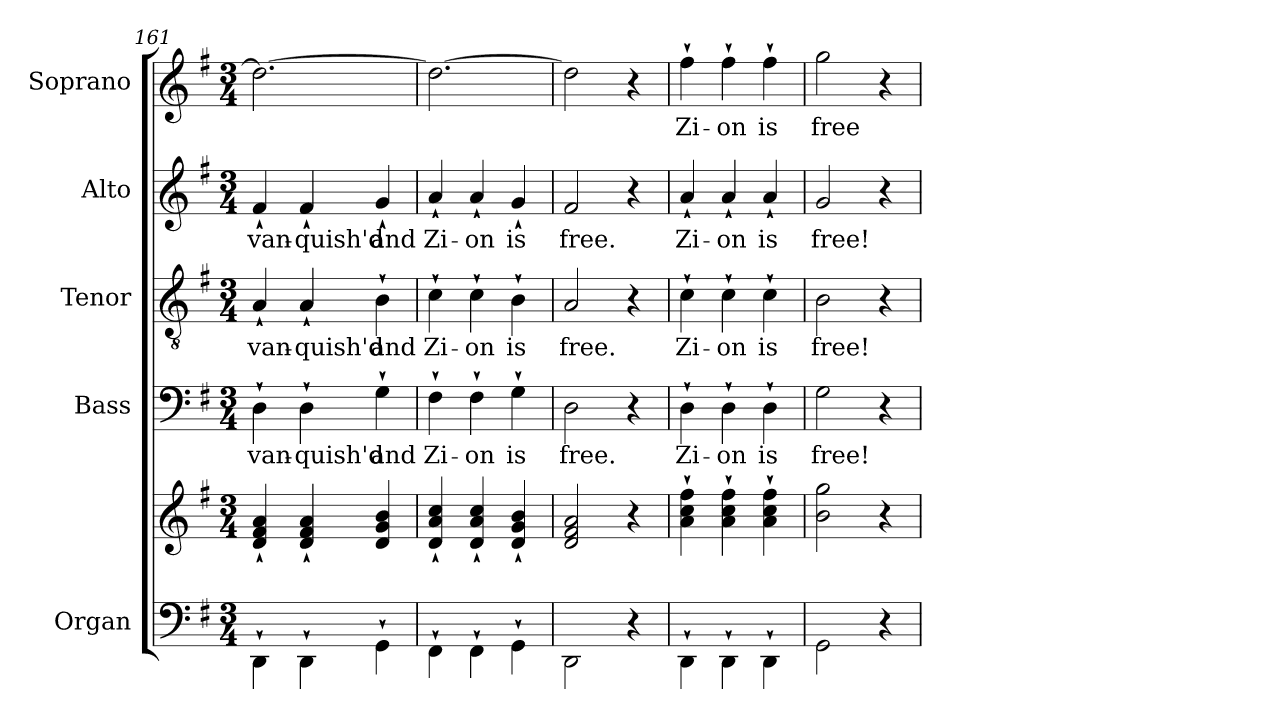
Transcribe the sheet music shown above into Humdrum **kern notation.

**kern	**kern	**kern	**text	**kern	**text	**kern	**text	**kern	**text
*part5	*part5	*part4	*part4	*part3	*part3	*part2	*part2	*part1	*part1
*staff6	*staff5	*staff4	*staff4	*staff3	*staff3	*staff2	*staff2	*staff1	*staff1
*I"Organ	*	*I"Bass	*	*I"Tenor	*	*I"Alto	*	*I"Soprano	*
*I'Org.	*	*I'B.	*	*I'T.	*	*I'A.	*	*I'S.	*
!!LO:PB:g=z
*clefF4	*clefG2	*clefF4	*	*clefGv2	*	*clefG2	*	*clefG2	*
*	*	*	*	*ITrd7c12	*	*	*	*	*
*k[f#]	*k[f#]	*k[f#]	*	*k[f#]	*	*k[f#]	*	*k[f#]	*
*G:	*G:	*G:	*	*G:	*	*G:	*	*G:	*
*M3/4	*M3/4	*M3/4	*	*M3/4	*	*M3/4	*	*M3/4	*
=161	=161	=161	=161	=161	=161	=161	=161	=161	=161
!	!	!	!LO:LY:b:color=#000000	!	!	!	!	!	!
!	!	!	!	!	!LO:LY:b:color=#000000	!	!	!	!
!	!	!	!	!	!	!	!LO:LY:b:color=#000000	!	!
4DD`i\	4di/` 4f#i` 4ai`	4D`i\	van-	4AA`i/	van-	4f#`i/	van-	2.ddi\_>	.
!	!	!	!LO:LY:b:color=#000000	!	!	!	!	!	!
!	!	!	!	!	!LO:LY:b:color=#000000	!	!	!	!
!	!	!	!	!	!	!	!LO:LY:b:color=#000000	!	!
4DD`i\	4di/` 4f#i` 4ai`	4D`i\	-quish'd	4AA`i/	-quish'd	4f#`i/	-quish'd	.	.
!	!	!	!LO:LY:b:color=#000000	!	!	!	!	!	!
!	!	!	!	!	!LO:LY:b:color=#000000	!	!	!	!
!	!	!	!	!	!	!	!LO:LY:b:color=#000000	!	!
4GG`i\	4di/ 4gi 4bi	4G`i\	and	4BB`i\	and	4g`i/	and	.	.
=162	=162	=162	=162	=162	=162	=162	=162	=162	=162
!	!	!	!LO:LY:b:color=#000000	!	!	!	!	!	!
!	!	!	!	!	!LO:LY:b:color=#000000	!	!	!	!
!	!	!	!	!	!	!	!LO:LY:b:color=#000000	!	!
4FF#`i\	4di/` 4ai` 4cci`	4F#`i\	Zi-	4C`i\	Zi-	4a`i/	Zi-	2.ddi\_>	.
!	!	!	!LO:LY:b:color=#000000	!	!	!	!	!	!
!	!	!	!	!	!LO:LY:b:color=#000000	!	!	!	!
!	!	!	!	!	!	!	!LO:LY:b:color=#000000	!	!
4FF#`i\	4di/` 4ai` 4cci`	4F#`i\	-on	4C`i\	-on	4a`i/	-on	.	.
!	!	!	!LO:LY:b:color=#000000	!	!	!	!	!	!
!	!	!	!	!	!LO:LY:b:color=#000000	!	!	!	!
!	!	!	!	!	!	!	!LO:LY:b:color=#000000	!	!
4GG`i\	4di/` 4gi` 4bi`	4G`i\	is	4BB`i\	is	4g`i/	is	.	.
=163	=163	=163	=163	=163	=163	=163	=163	=163	=163
!	!	!	!LO:LY:b:color=#000000	!	!	!	!	!	!
!	!	!	!	!	!LO:LY:b:color=#000000	!	!	!	!
!	!	!	!	!	!	!	!LO:LY:b:color=#000000	!	!
2DDi\	2di/ 2f#i 2ai	2Di\	free.	2AAi/	free.	2f#i/	free.	2ddi\]	.
4r	4r	4r	.	4r	.	4r	.	4r	.
=164	=164	=164	=164	=164	=164	=164	=164	=164	=164
!	!	!	!LO:LY:b:color=#000000	!	!	!	!	!	!
!	!	!	!	!	!LO:LY:b:color=#000000	!	!	!	!
!	!	!	!	!	!	!	!LO:LY:b:color=#000000	!	!
!	!	!	!	!	!	!	!	!	!LO:LY:b:color=#000000
4DD`i\	4ai\` 4cci` 4ff#i`	4D`i\	Zi-	4C`i\	Zi-	4a`i/	Zi-	4ff#`i\	Zi-
!	!	!	!LO:LY:b:color=#000000	!	!	!	!	!	!
!	!	!	!	!	!LO:LY:b:color=#000000	!	!	!	!
!	!	!	!	!	!	!	!LO:LY:b:color=#000000	!	!
!	!	!	!	!	!	!	!	!	!LO:LY:b:color=#000000
4DD`i\	4ai\` 4cci` 4ff#i`	4D`i\	-on	4C`i\	-on	4a`i/	-on	4ff#`i\	-on
!	!	!	!LO:LY:b:color=#000000	!	!	!	!	!	!
!	!	!	!	!	!LO:LY:b:color=#000000	!	!	!	!
!	!	!	!	!	!	!	!LO:LY:b:color=#000000	!	!
!	!	!	!	!	!	!	!	!	!LO:LY:b:color=#000000
4DD`i\	4ai\` 4cci` 4ff#i`	4D`i\	is	4C`i\	is	4a`i/	is	4ff#`i\	is
=165	=165	=165	=165	=165	=165	=165	=165	=165	=165
!	!	!	!LO:LY:b:color=#000000	!	!	!	!	!	!
!	!	!	!	!	!LO:LY:b:color=#000000	!	!	!	!
!	!	!	!	!	!	!	!LO:LY:b:color=#000000	!	!
!	!	!	!	!	!	!	!	!	!LO:LY:b:color=#000000
2GGi\	2bi\ 2ggi	2Gi\	free!	2BBi\	free!	2gi/	free!	2ggi\	free
4r	4r	4r	.	4r	.	4r	.	4r	.
=	=	=	=	=	=	=	=	=	=
*-	*-	*-	*-	*-	*-	*-	*-	*-	*-
